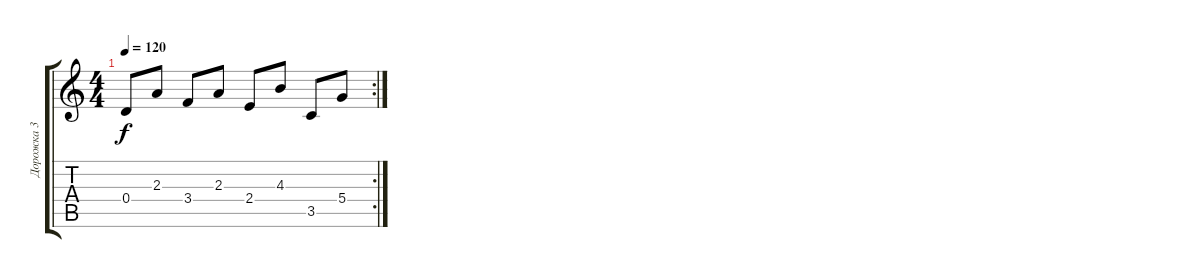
\track ("Дорожка 3" "Дорожка 3") {instrument overdrivenguitar}
\staff {score tabs}
\tuning (E4 B3 G3 D3 A2 D2) {hide}
\rc 2
\ts (4 4)
\tempo 120
\clef g2
\ks c
0.4.8{dy f} 2.3.8 3.4.8 2.3.8 2.4.8 4.3.8 3.5.8 5.4.8
